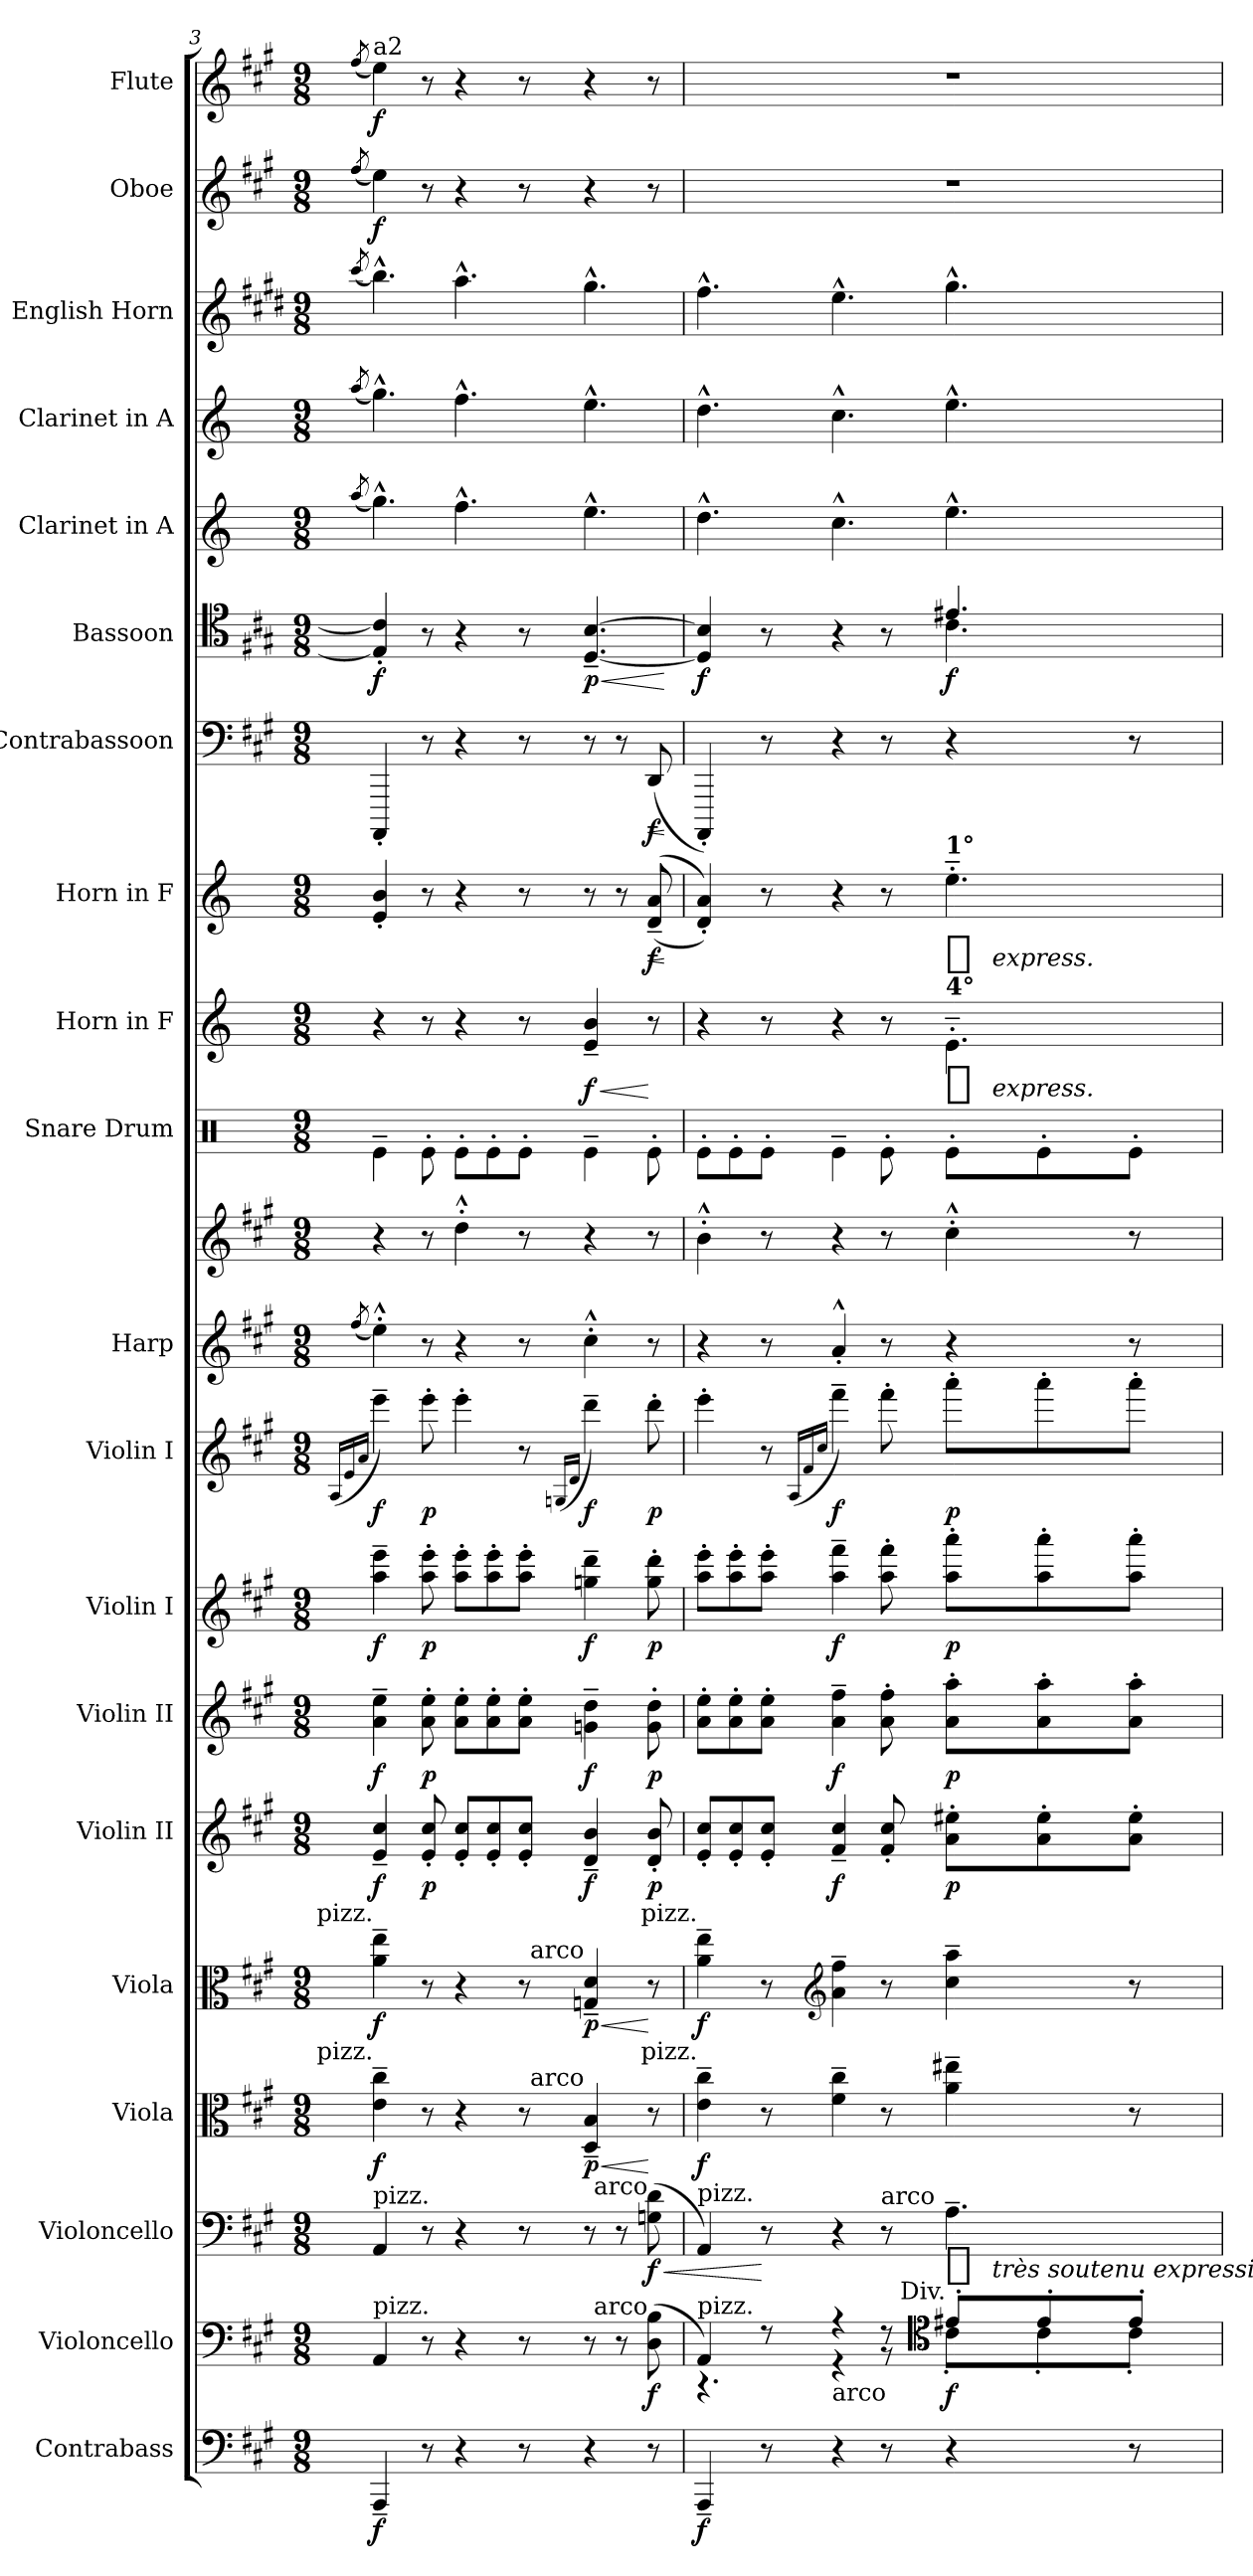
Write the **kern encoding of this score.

**kern	**dynam	**kern	**dynam	**kern	**dynam	**kern	**dynam	**kern	**dynam	**kern	**dynam	**kern	**dynam	**kern	**dynam	**kern	**dynam	**kern	**kern	**kern	**kern	**dynam	**kern	**dynam	**kern	**dynam	**kern	**dynam	**kern	**kern	**kern	**kern	**dynam	**kern	**dynam
*part20	*part20	*part19	*part19	*part18	*part18	*part17	*part17	*part16	*part16	*part15	*part15	*part14	*part14	*part13	*part13	*part12	*part12	*part11	*part11	*part10	*part9	*part9	*part8	*part8	*part7	*part7	*part6	*part6	*part5	*part4	*part3	*part2	*part2	*part1	*part1
*staff21	*staff21	*staff20	*staff20	*staff19	*staff19	*staff18	*staff18	*staff17	*staff17	*staff16	*staff16	*staff15	*staff15	*staff14	*staff14	*staff13	*staff13	*staff12	*staff11	*staff10	*staff9	*staff9	*staff8	*staff8	*staff7	*staff7	*staff6	*staff6	*staff5	*staff4	*staff3	*staff2	*staff2	*staff1	*staff1
*I"Contrabass	*	*I"Violoncello	*	*I"Violoncello	*	*I"Viola	*	*I"Viola	*	*I"Violin II	*	*I"Violin II	*	*I"Violin I	*	*I"Violin I	*	*I"Harp	*	*I"Snare Drum	*I"Horn in F	*	*I"Horn in F	*	*I"Contrabassoon	*	*I"Bassoon	*	*I"Clarinet in A	*I"Clarinet in A	*I"English Horn	*I"Oboe	*	*I"Flute	*
*I'Cb.	*	*I'Vc.	*	*I'Vc.	*	*I'Vla.	*	*I'Vla.	*	*I'Vln. II	*	*I'Vln. II	*	*I'Vln. I	*	*I'Vln. I	*	*I'Hp	*	*I'S. D.	*I'Hn.	*	*I'Hn.	*	*I'Cbsn.	*	*I'Bsn.	*	*I'Cl.	*I'Cl.	*	*I'Ob.	*	*I'Fl.	*
*clefF4	*	*clefF4	*	*clefF4	*	*clefC3	*	*clefC3	*	*clefG2	*	*clefG2	*	*clefG2	*	*clefG2	*	*clefG2	*clefG2	*clefX	*clefG2	*	*clefG2	*	*clefF4	*	*clefC4	*	*clefG2	*clefG2	*clefG2	*clefG2	*	*clefG2	*
*	*	*	*	*	*	*	*	*	*	*	*	*	*	*	*	*	*	*	*	*	*ITrd4c7	*	*ITrd4c7	*	*	*	*	*	*ITrd2c3	*ITrd2c3	*ITrd4c7	*	*	*	*
*k[f#c#g#]	*	*k[f#c#g#]	*	*k[f#c#g#]	*	*k[f#c#g#]	*	*k[f#c#g#]	*	*k[f#c#g#]	*	*k[f#c#g#]	*	*k[f#c#g#]	*	*k[f#c#g#]	*	*k[f#c#g#]	*k[f#c#g#]	*k[]	*k[b-]	*	*k[b-]	*	*k[f#c#g#]	*	*k[f#c#g#]	*	*k[f#c#g#]	*k[f#c#g#]	*k[f#c#g#]	*k[f#c#g#]	*	*k[f#c#g#]	*
*A:	*	*A:	*	*A:	*	*A:	*	*A:	*	*A:	*	*A:	*	*A:	*	*A:	*	*A:	*A:	*C:	*F:	*	*F:	*	*A:	*	*A:	*	*A:	*A:	*A:	*A:	*	*A:	*
*M9/8	*	*M9/8	*	*M9/8	*	*M9/8	*	*M9/8	*	*M9/8	*	*M9/8	*	*M9/8	*	*M9/8	*	*M9/8	*M9/8	*M9/8	*M9/8	*	*M9/8	*	*M9/8	*	*M9/8	*	*M9/8	*M9/8	*M9/8	*M9/8	*	*M9/8	*
=3	=3	=3	=3	=3	=3	=3	=3	=3	=3	=3	=3	=3	=3	=3	=3	=3	=3	=3	=3	=3	=3	=3	=3	=3	=3	=3	=3	=3	=3	=3	=3	=3	=3	=3	=3
.	.	.	.	.	.	.	.	.	.	.	.	.	.	.	.	(16qqA/LL	.	.	.	.	.	.	.	.	.	.	.	.	.	.	.	.	.	.	.
.	.	.	.	.	.	.	.	.	.	.	.	.	.	.	.	16qqe/	.	.	.	.	.	.	.	.	.	.	.	.	.	.	.	.	.	.	.
.	.	.	.	.	.	.	.	.	.	.	.	.	.	.	.	16qqa/JJ	.	(8qff#/	.	.	.	.	.	.	.	.	.	.	(8qff#/	(8qff#/	(8qff#/	(8qff#/	.	(8qff#/	.
!	!	!	!	!	!	!	!	!	!	!	!	!	!	!	!	!	!	!	!	!	!	!	!	!	!	!	!	!	!	!	!	!	!	!LO:TX:a:t=a2	!
!	!	!	!	!	!	!	!	!LO:TX:a:rj:t=pizz.	!	!	!	!	!	!	!	!	!	!	!	!	!	!	!	!	!	!	!	!	!	!	!	!	!	!	!
!	!	!	!	!	!	!LO:TX:a:rj:t=pizz.	!	!	!	!	!	!	!	!	!	!	!	!	!	!	!	!	!	!	!	!	!	!	!	!	!	!	!	!	!
!	!	!	!	!LO:TX:a:t=pizz.	!	!	!	!	!	!	!	!	!	!	!	!	!	!	!	!	!	!	!	!	!	!	!	!	!	!	!	!	!	!	!
!	!	!LO:TX:a:t=pizz.	!	!	!	!	!	!	!	!	!	!	!	!	!	!	!	!	!	!	!	!	!	!	!	!	!	!	!	!	!	!	!	!	!
4AAA~	f	4AA	.	4AA	.	4e~ 4cc#~	f	4a~ 4ee~	f	4e~ 4cc#~	f	4a~ 4ee~	f	4aa~ 4eee~	f	4eee~)	f	4ee'^^)	4r	4Re~\	4r	.	4A' 4e'	.	4AAAA'	.	4E]' 4c#]'	f	4.ee^^)	4.ee^^)	4.ee^^)	4ee)	f	4ee)	f
8r	.	8r	.	8r	.	8r	.	8r	.	8e' 8cc#'	p	8a' 8ee'	p	8aa' 8eee'	p	8eee'	p	8r	8r	8Re'\	8r	.	8r	.	8r	.	8r	.	.	.	.	8r	.	8r	.
4r	.	4r	.	4r	.	4r	.	4r	.	8e' 8cc#'L	.	8a' 8ee'L	.	8aa' 8eee'L	.	4eee'	.	4r	4dd'^^	8Re'\L	4r	.	4r	.	4r	.	4r	.	4.dd^^	4.dd^^	4.dd^^	4r	.	4r	.
.	.	.	.	.	.	.	.	.	.	8e' 8cc#'	.	8a' 8ee'	.	8aa' 8eee'	.	.	.	.	.	8Re'\	.	.	.	.	.	.	.	.	.	.	.	.	.	.	.
8r	.	8r	.	8r	.	8r	.	8r	.	8e' 8cc#'J	.	8a' 8ee'J	.	8aa' 8eee'J	.	8r	.	8r	8r	8Re'\J	8r	.	8r	.	8r	.	8r	.	.	.	.	8r	.	8r	.
.	.	.	.	.	.	.	.	.	.	.	.	.	.	.	.	(16qqGn/LL	.	.	.	.	.	.	.	.	.	.	.	.	.	.	.	.	.	.	.
.	.	.	.	.	.	.	.	.	.	.	.	.	.	.	.	16qqd/JJ	.	.	.	.	.	.	.	.	.	.	.	.	.	.	.	.	.	.	.
!	!	!	!	!	!	!	!	!LO:TX:a:rj:t=arco	!	!	!	!	!	!	!	!	!	!	!	!	!	!	!	!	!	!	!	!	!	!	!	!	!	!	!
!	!	!	!	!	!	!LO:TX:a:rj:t=arco	!	!	!	!	!	!	!	!	!	!	!	!	!	!	!	!	!	!	!	!	!	!	!	!	!	!	!	!	!
!	!	!	!	!	!	!	!LO:HP:b	!	!LO:HP:b	!	!	!	!	!	!	!	!	!	!	!	!	!LO:HP:b	!	!	!	!	!	!LO:HP:b	!	!	!	!	!	!	!
4r	.	8r	.	8r	.	4D~ 4B~	< p	4Gn~ 4d~	< p	4d~ 4b~	f	4gn~ 4dd~	f	4ggn~ 4ddd~	f	4ddd~)	f	4cc#'^^	4r	4Re~\	4A~ 4e~	< f	8r	.	8r	.	[4.D~ [4.B~	< p	4.cc#^^	4.cc#^^	4.cc#^^	4r	.	4r	.
.	.	8r	.	8r	.	.	.	.	.	.	.	.	.	.	.	.	.	.	.	.	.	.	8r	.	8r	.	.	.	.	.	.	.	.	.	.
!	!	!	!	!LO:TX:a:rj:t=arco	!	!	!	!	!	!	!	!	!	!	!	!	!	!	!	!	!	!	!	!	!	!	!	!	!	!	!	!	!	!	!
!	!	!LO:TX:a:rj:t=arco	!	!	!	!	!	!	!	!	!	!	!	!	!	!	!	!	!	!	!	!	!	!	!	!	!	!	!	!	!	!	!	!	!
!	!	!	!	!	!LO:HP:b	!	!	!	!	!	!	!	!	!	!	!	!	!	!	!	!	!	!	!LO:HP:b	!	!LO:HP:b	!	!	!	!	!	!	!	!	!
8r	.	(8D 8B	f	(8Gn 8d	< f	8r	[	8r	[	8d' 8b'	p	8g' 8dd'	p	8gg' 8ddd'	p	8ddd'	p	8r	8r	8Re'\	8r	[	(<(>8G~ 8d~	< f	(8DD	< f	.	.	.	.	.	8r	.	8r	.
.	.	.	.	.	.	.	.	.	.	.	.	.	.	.	.	.	.	.	.	.	.	.	.	[	.	[	.	[	.	.	.	.	.	.	.
=4	=4	=4	=4	=4	=4	=4	=4	=4	=4	=4	=4	=4	=4	=4	=4	=4	=4	=4	=4	=4	=4	=4	=4	=4	=4	=4	=4	=4	=4	=4	=4	=4	=4	=4	=4
*	*	*^	*	*	*	*	*	*	*	*	*	*	*	*	*	*	*	*	*	*	*	*	*	*	*	*	*^	*	*	*	*	*	*	*	*
!	!	!	!	!	!	!	!	!	!LO:TX:a:rj:t=pizz.	!	!	!	!	!	!	!	!	!	!	!	!	!	!	!	!	!	!	!	!	!	!	!	!	!	!	!	!
!	!	!	!	!	!	!	!LO:TX:a:rj:t=pizz.	!	!	!	!	!	!	!	!	!	!	!	!	!	!	!	!	!	!	!	!	!	!	!	!	!	!	!	!	!	!
!	!	!	!	!	!LO:TX:a:t=pizz.	!	!	!	!	!	!	!	!	!	!	!	!	!	!	!	!	!	!	!	!	!	!	!	!	!	!	!	!	!	!	!	!
!	!	!LO:TX:a:t=pizz.	!	!	!	!	!	!	!	!	!	!	!	!	!	!	!	!	!	!	!	!	!	!	!	!	!	!	!	!	!	!	!	!	!	!	!
4AAA~	f	4AA)	4.r	.	4AA)	.	4e~ 4cc#~	f	4a~ 4ee~	f	8e' 8cc#'L	.	8a' 8ee'L	.	8aa' 8eee'L	.	4eee'	.	4r	4b'^^	8Re'\L	4r	.	4G' 4d'))	.	4AAAA')	.	4D] 4B]	4.ryy	f	4.b^^	4.b^^	4.b^^	8%9r	.	8%9r	.
.	.	.	.	.	.	.	.	.	.	.	8e' 8cc#'	.	8a' 8ee'	.	8aa' 8eee'	.	.	.	.	.	8Re'\	.	.	.	.	.	.	.	.	.	.	.	.	.	.	.	.
8r	.	8r	.	.	8r	[	8r	.	8r	.	8e' 8cc#'J	.	8a' 8ee'J	.	8aa' 8eee'J	.	8r	.	8r	8r	8Re'\J	8r	.	8r	.	8r	.	8r	.	.	.	.	.	.	.	.	.
*	*	*	*	*	*	*	*	*	*clefG2	*	*	*	*	*	*	*	*	*	*	*	*	*	*	*	*	*	*	*	*	*	*	*	*	*	*	*	*
.	.	.	.	.	.	.	.	.	.	.	.	.	.	.	.	.	(16qqA/LL	.	.	.	.	.	.	.	.	.	.	.	.	.	.	.	.	.	.	.	.
.	.	.	.	.	.	.	.	.	.	.	.	.	.	.	.	.	16qqf#/	.	.	.	.	.	.	.	.	.	.	.	.	.	.	.	.	.	.	.	.
.	.	.	.	.	.	.	.	.	.	.	.	.	.	.	.	.	16qqcc#/JJ	.	.	.	.	.	.	.	.	.	.	.	.	.	.	.	.	.	.	.	.
!	!	!LO:TX:b:t=arco	!	!	!	!	!	!	!	!	!	!	!	!	!	!	!	!	!	!	!	!	!	!	!	!	!	!	!	!	!	!	!	!	!	!	!
4r	.	4r	4r	.	4r	.	4f#~ 4cc#~	.	4a~ 4ff#~	.	4f#~ 4cc#~	f	4a~ 4ff#~	f	4aa~ 4fff#~	f	4fff#~)	f	4a'^^	4r	4Re~\	4r	.	4r	.	4r	.	4r	4.ryy	.	4.a^^	4.a^^	4.a^^	.	.	.	.
!	!	!	!	!	!LO:TX:a:t=arco	!	!	!	!	!	!	!	!	!	!	!	!	!	!	!	!	!	!	!	!	!	!	!	!	!	!	!	!	!	!	!	!
8r	.	8r	8r	.	8r	.	8r	.	8r	.	8f#' 8cc#'	.	8a' 8ff#'	.	8aa' 8fff#'	.	8fff#'	.	8r	8r	8Re'\	8r	.	8r	.	8r	.	8r	.	.	.	.	.	.	.	.	.
*	*	*clefC4	*	*	*	*	*	*	*	*	*	*	*	*	*	*	*	*	*	*	*	*	*	*	*	*	*	*	*	*	*	*	*	*	*	*	*
!	!	!	!	!	!	!	!	!	!	!	!	!	!	!	!	!	!	!	!	!	!	!	!	!LO:TX:a:B:t=1°	!	!	!	!	!	!	!	!	!	!	!	!	!
!	!	!	!	!	!	!	!	!	!	!	!	!	!	!	!	!	!	!	!	!	!	!LO:TX:a:B:t=4°	!	!	!	!	!	!	!	!	!	!	!	!	!	!	!
!	!	!LO:TX:a:rj:t=Div.	!	!	!	!	!	!	!	!	!	!	!	!	!	!	!	!	!	!	!	!	!	!	!	!	!	!	!	!	!	!	!	!	!	!	!
!	!	!	!	!	!	!LO:DY:t=%s très soutenu expressif	!	!	!	!	!	!	!	!	!	!	!	!	!	!	!	!	!LO:DY:t=%s express.	!	!LO:DY:t=%s express.	!	!	!	!	!	!	!	!	!	!	!	!
4r	.	8e#X'L	8c#'L	f	4.A~	f	4a~ 4ee#X~	.	4cc#~ 4aa~	.	8a' 8ee#X'L	p	8a' 8aa'L	p	8aa' 8aaa'L	p	8aaa'L	p	4r	4cc#'^^	8Re'\L	4.A'~\	f	4.a'~	f	4r	.	4.e#X	4.c#	f	4.cc#^^	4.cc#^^	4.cc#^^	.	.	.	.
.	.	8e#'	8c#'	.	.	.	.	.	.	.	8a' 8ee#'	.	8a' 8aa'	.	8aa' 8aaa'	.	8aaa'	.	.	.	8Re'\	.	.	.	.	.	.	.	.	.	.	.	.	.	.	.	.
8r	.	8e#'J	8c#'J	.	.	.	8r	.	8r	.	8a' 8ee#'J	.	8a' 8aa'J	.	8aa' 8aaa'J	.	8aaa'J	.	8r	8r	8Re'\J	.	.	.	.	8r	.	.	.	.	.	.	.	.	.	.	.
*	*	*v	*v	*	*	*	*	*	*	*	*	*	*	*	*	*	*	*	*	*	*	*	*	*	*	*	*	*v	*v	*	*	*	*	*	*	*	*
=	=	=	=	=	=	=	=	=	=	=	=	=	=	=	=	=	=	=	=	=	=	=	=	=	=	=	=	=	=	=	=	=	=	=	=
*-	*-	*-	*-	*-	*-	*-	*-	*-	*-	*-	*-	*-	*-	*-	*-	*-	*-	*-	*-	*-	*-	*-	*-	*-	*-	*-	*-	*-	*-	*-	*-	*-	*-	*-	*-
